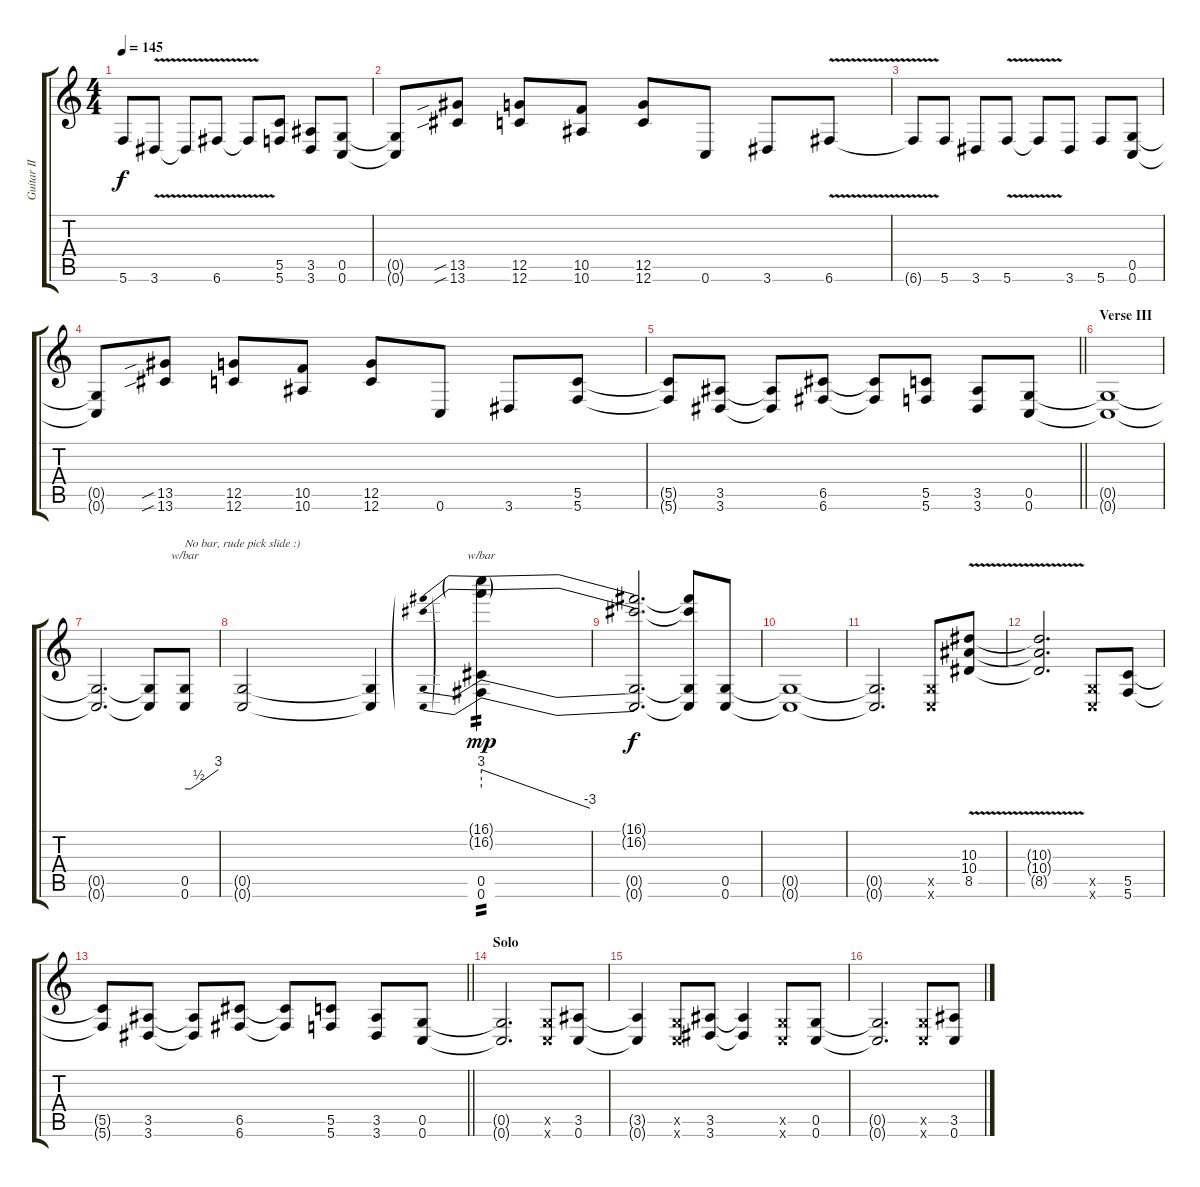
\track ("Guitar II" "Guitar II") {instrument distortionguitar}
\staff {score tabs}
\tuning (D4 A3 F3 C3 G2 C2) {hide}
\ts (4 4)
\tempo 145
\clef g2
\ks c
5.6{t}.8{dy f} 3.6{v}.8 3.6{t}.8 6.6{v}.8 6.6{t}.8 (5.5 5.6).8 (3.5 3.6).8 (0.5 0.6).8 |
(0.5{t} 0.6{t}).8 (13.5{sib} 13.6{sib}).8 (12.5 12.6).8 (10.5 10.6).8 (12.5 12.6).8 0.6.8 3.6.8 6.6{v}.8 |
6.6{t}.8 5.6.8 3.6.8 5.6{v}.8 5.6{t}.8 3.6.8 5.6.8 (0.5 0.6).8 |
(0.5{t} 0.6{t}).8 (13.5{sib} 13.6{sib}).8 (12.5 12.6).8 (10.5 10.6).8 (12.5 12.6).8 0.6.8 3.6.8 (5.5 5.6).8 |
\barLineRight lightlight
(5.5{t} 5.6{t}).8 (3.5 3.6).8 (3.5{t} 3.6{t}).8 (6.5 6.6).8 (6.5{t} 6.6{t}).8 (5.5 5.6).8 (3.5 3.6).8 (0.5 0.6).8 |
\section ("" "Verse III")
(0.5{t} 0.6{t}).1 |
(0.5{t} 0.6{t}).2{d} (0.5{t} 0.6{t}).8 (0.5 0.6).8{tbe (custom default 0 0 10 0 25 2 60 12) txt "No bar, rude pick slide :)"} |
(0.5{t} 0.6{t}).2 (0.5{t} 0.6{t}).4 (16.1{g} 16.2{g} 0.5 0.6).4{tbe (predivedive default 0 12 60 -12) tp 2 dy mp} |
(16.1{t} 16.2{t} 0.5{t} 0.6{t}).2{d dy f} (16.1{t} 16.2{t} 0.5{t} 0.6{t}).8 (0.5 0.6).8 |
(0.5{t} 0.6{t}).1 |
(0.5{t} 0.6{t}).2{d} (0.5{x} 0.6{x}).8 (10.3{v} 10.4{v} 8.5{v}).8 |
(10.3{t} 10.4{t} 8.5{t}).2{d} (0.5{x} 0.6{x}).8 (5.5 5.6).8 |
\barLineRight lightlight
(5.5{t} 5.6{t}).8 (3.5 3.6).8 (3.5{t} 3.6{t}).8 (6.5 6.6).8 (6.5{t} 6.6{t}).8 (5.5 5.6).8 (3.5 3.6).8 (0.5 0.6).8 |
\section ("" "Solo")
(0.5{t} 0.6{t}).2{d} (0.5{x} 0.6{x}).8 (3.5 0.6).8 |
(3.5{t} 0.6{t}).4 (0.5{x} 0.6{x}).8 (3.5 3.6).8 (3.5{t} 3.6{t}).4 (0.5{x} 0.6{x}).8 (0.5 0.6).8 |
(0.5{t} 0.6{t}).2{d} (0.5{x} 0.6{x}).8 (3.5 0.6).8
